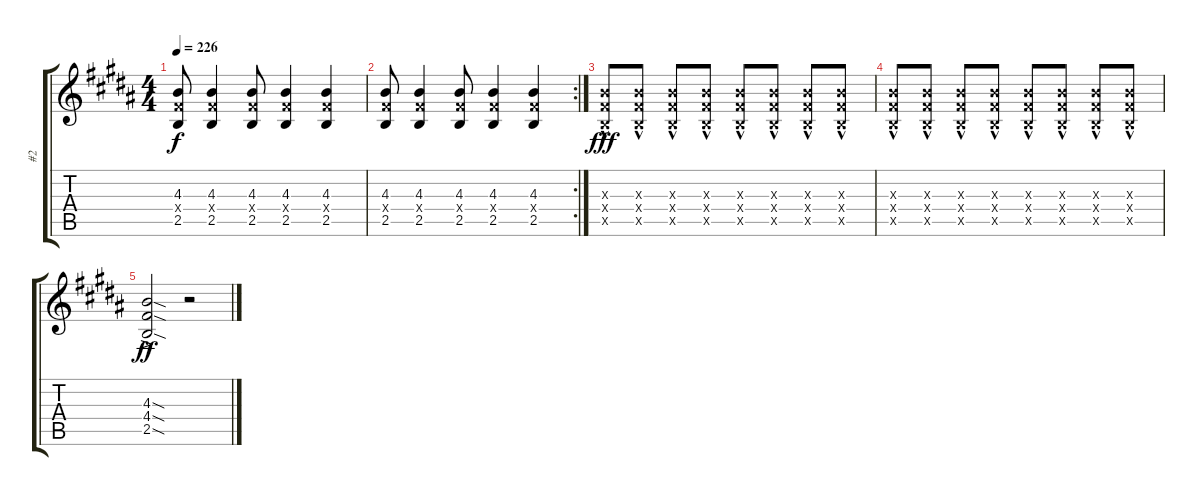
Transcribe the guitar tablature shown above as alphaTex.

\track ("#2" "#2") {instrument overdrivenguitar}
\staff {score tabs}
\tuning (E4 B3 G3 D3 A2 E2) {hide}
\ts (4 4)
\tempo 226
\clef g2
\ks g#minor
(4.3 4.4{x} 2.5).8{dy f} (4.3 4.4{x} 2.5).4 (4.3 4.4{x} 2.5).8 (4.3 4.4{x} 2.5).4 (4.3 4.4{x} 2.5).4 |
\rc 2
(4.3 4.4{x} 2.5).8 (4.3 4.4{x} 2.5).4 (4.3 4.4{x} 2.5).8 (4.3 4.4{x} 2.5).4 (4.3 4.4{x} 2.5).4 |
(4.3{hac x} 4.4{hac x} 2.5{hac x}).8{dy fff} (4.3{hac x} 4.4{hac x} 2.5{hac x}).8 (4.3{hac x} 4.4{hac x} 2.5{hac x}).8 (4.3{hac x} 4.4{hac x} 2.5{hac x}).8 (4.3{hac x} 4.4{hac x} 2.5{hac x}).8 (4.3{hac x} 4.4{hac x} 2.5{hac x}).8 (4.3{hac x} 4.4{hac x} 2.5{hac x}).8 (4.3{hac x} 4.4{hac x} 2.5{hac x}).8 |
(4.3{hac x} 4.4{hac x} 2.5{hac x}).8 (4.3{hac x} 4.4{hac x} 2.5{hac x}).8 (4.3{hac x} 4.4{hac x} 2.5{hac x}).8 (4.3{hac x} 4.4{hac x} 2.5{hac x}).8 (4.3{hac x} 4.4{hac x} 2.5{hac x}).8 (4.3{hac x} 4.4{hac x} 2.5{hac x}).8 (4.3{hac x} 4.4{hac x} 2.5{hac x}).8 (4.3{hac x} 4.4{hac x} 2.5{hac x}).8 |
(4.3{sod ac} 4.4{sod ac} 2.5{sod ac}).2{dy ff} r.2
